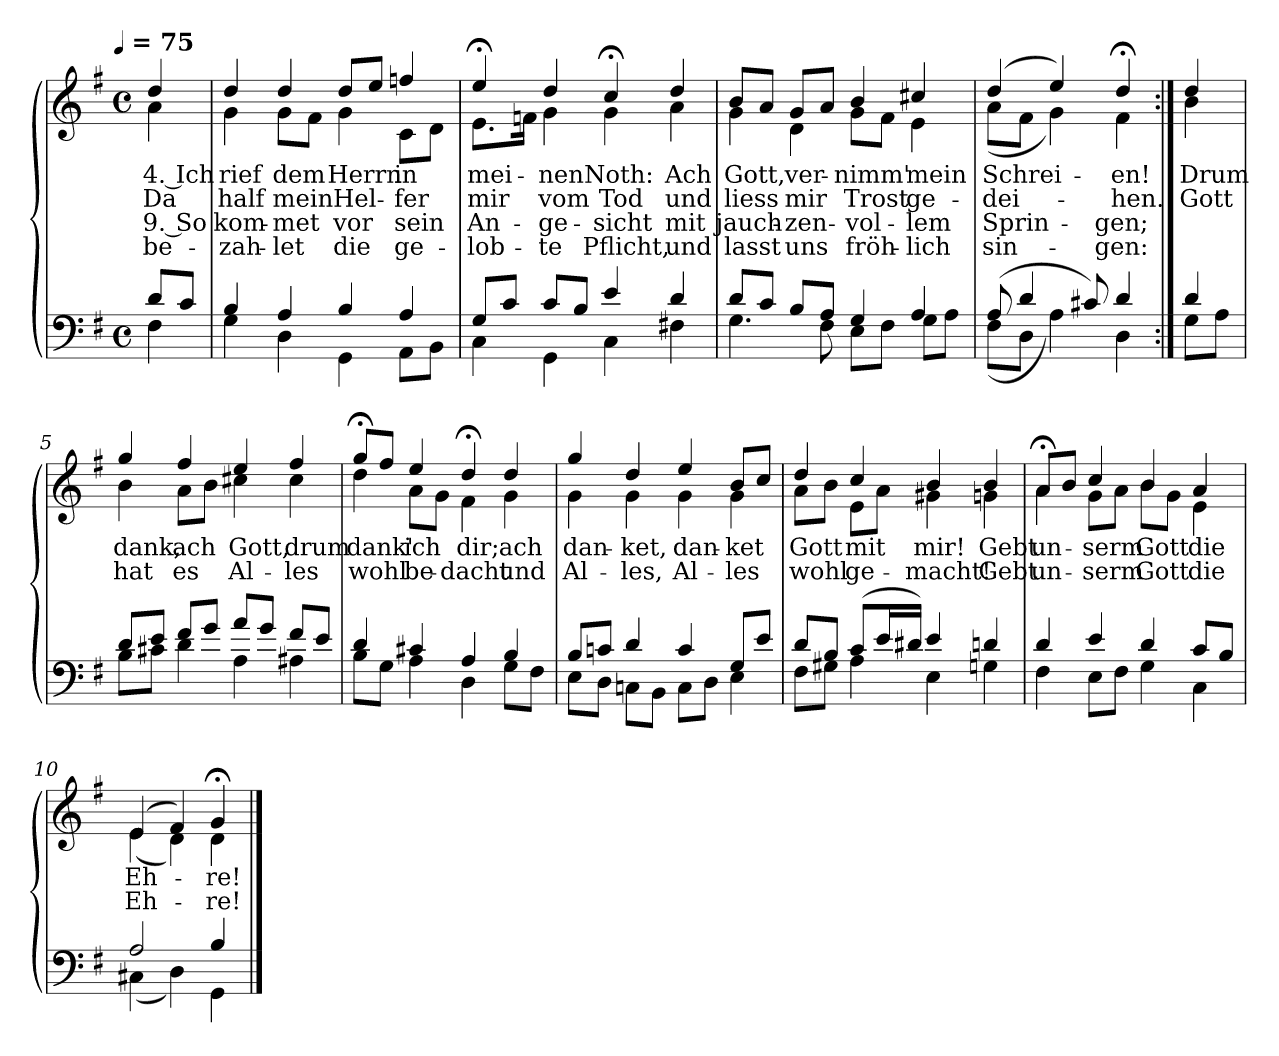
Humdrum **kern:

**kern	**kern	**text	**text	**text	**text	**dynam
*part1	*part1	*part1	*part1	*part1	*part1	*part1
*staff2	*staff1	*staff1	*staff1	*staff1	*staff1	*staff1/2
*clefF4	*clefG2	*	*	*	*	*
*k[f#]	*k[f#]	*	*	*	*	*
!!LO:TX:omd:t=[quarter] = 75
*M4/4	*M4/4	*	*	*	*	*
*met(c)	*met(c)	*	*	*	*	*
*MM75	*MM75	*	*	*	*	*
=	=	=	=	=	=	=
*^	*^	*	*	*	*	*
8dL	4F#	4dd	4a	4. Ich	Da	9. So	be-	.
8cJ	.	.	.	.	.	.	.	.
=1	=1	=1	=1	=1	=1	=1	=1	=1
4B	4G	4dd	4g	rief	half	kom-	-zah-	.
4A	4D	4dd	8gL	dem	mein	-met	-let	.
.	.	.	8f#J	.	.	.	.	.
4B	4GG	8ddL	4g	Herrn	Hel-	vor	die	.
.	.	8eeJ	.	.	.	.	.	.
4A	8AAL	4ffn	8cL	in	-fer	sein	ge-	.
.	8BBJ	.	8dJ	.	.	.	.	.
=2	=2	=2	=2	=2	=2	=2	=2	=2
8GL	4C	4ee;<	8.eL	mei-	mir	An-	-lob-	.
8cJ	.	.	.	.	.	.	.	.
.	.	.	16fnJk	.	.	.	.	.
8cL	4GG	4dd	4g	-nen	vom	-ge-	-te	.
8BJ	.	.	.	.	.	.	.	.
4e	4C	4cc;<	4g	Noth:	Tod	-sicht	Pflicht,	.
4d	4F#X	4dd	4a	Ach	und	mit	und	.
=3	=3	=3	=3	=3	=3	=3	=3	=3
8dL	4.G	8bL	4g	Gott,	liess	jauch-	lasst	.
8cJ	.	8aJ	.	.	.	.	.	.
8BL	.	8gL	4d	ver-	mir	-zen-	uns	.
8AJ	8F#	8aJ	.	.	.	.	.	.
4G	8EL	4b	8gL	-nimm'	Trost	-vol-	fröh-	.
.	8F#J	.	8f#J	.	.	.	.	.
4A	8GL	4cc#X	4e	mein	ge-	-lem	-lich	.
.	8AJ	.	.	.	.	.	.	.
=4	=4	=4	=4	=4	=4	=4	=4	=4
(8A	(>8F#L	(4dd	(8aL	Schrei-	-dei-	Sprin-	sin-	.
4d	8DJ	.	8f#J	.	.	.	.	.
.	4A)	4ee)	4g)	.	.	.	.	.
8c#X)	.	.	.	.	.	.	.	.
4d	4D	4dd;<	4f#	-en!	-hen.	-gen;	-gen:	.
!!LO:LB:g=z	!!
=:|!	=:|!	=:|!	=:|!	=:|!	=:|!	=:|!	=:|!	=:|!
4d	8GL	4dd	4b	Drum	Gott	.	.	.
.	8AJ	.	.	.	.	.	.	.
=5	=5	=5	=5	=5	=5	=5	=5	=5
8dL	8BL	4gg	4b	dank,	hat	.	.	.
8eJ	8c#XJ	.	.	.	.	.	.	.
8f#L	4d	4ff#	8aL	ach	es	.	.	.
8gJ	.	.	8bJ	.	.	.	.	.
8aL	4A	4ee	4cc#X	Gott,	Al-	.	.	.
8gJ	.	.	.	.	.	.	.	.
8f#L	4A#X	4ff#	4cc#	drum	-les	.	.	.
8eJ	.	.	.	.	.	.	.	.
=6	=6	=6	=6	=6	=6	=6	=6	=6
4d	8BL	8gg;<L	4dd	dank'	wohl	.	.	.
.	8GJ	8ff#J	.	.	.	.	.	.
4c#X	4A	4ee	8aL	ich	be-	.	.	.
.	.	.	8gJ	.	.	.	.	.
4A	4D	4dd;<	4f#	dir;	-dacht	.	.	.
4B	8GL	4dd	4g	ach	und	.	.	.
.	8F#J	.	.	.	.	.	.	.
=7	=7	=7	=7	=7	=7	=7	=7	=7
8BL	8EL	4gg	4g	dan-	Al-	.	.	.
8cnJ	8DJ	.	.	.	.	.	.	.
4d	8CnL	4dd	4g	-ket,	-les,	.	.	.
.	8BBJ	.	.	.	.	.	.	.
4c	8CL	4ee	4g	dan-	Al-	.	.	.
.	8DJ	.	.	.	.	.	.	.
8GL	4E	8bL	4g	-ket	-les	.	.	.
8eJ	.	8ccJ	.	.	.	.	.	.
!!LO:LB:g=z	!!
=8	=8	=8	=8	=8	=8	=8	=8	=8
*	*	*MM73	*	*	*	*	*	*
8dL	8F#L	4dd	8aL	Gott	wohl	.	.	.
8BJ	8G#XJ	.	8bJ	.	.	.	.	.
(8cL	4A	4cc	8eL	mit	ge-	.	.	♩ = 70
16eL	.	.	8aJ	.	.	.	.	.
16d#XJJ)	.	.	.	.	.	.	.	.
4e	4E	4b	4g#X	mir!	-macht!	.	.	.
4dn	4Gn	4b	4gn	Gebt	Gebt	.	.	♩ = 73
=9	=9	=9	=9	=9	=9	=9	=9	=9
4d	4F#	8a;<L	4a	un-	un-	.	.	.
.	.	8bJ	.	.	.	.	.	.
4e	8EL	4cc	8gL	-serm	-serm	.	.	.
.	8F#J	.	8aJ	.	.	.	.	.
4d	4G	4b	8bL	Gott	Gott	.	.	♩ = 72
.	.	.	8gJ	.	.	.	.	.
8cL	4C	4a	4e	die	die	.	.	♩ = 71
8BJ	.	.	.	.	.	.	.	.
=10	=10	=10	=10	=10	=10	=10	=10	=10
*	*	*MM70	*	*	*	*	*	*
2A	(4C#X	(4e	(4e	Eh-	Eh-	.	.	.
.	4D)	4f#)	4d)	.	.	.	.	♩ = 60
4B	4GG	4g;<	4d	-re!	-re!	.	.	.
*v	*v	*	*	*	*	*	*	*
*	*v	*v	*	*	*	*	*
==	==	==	==	==	==	==
*-	*-	*-	*-	*-	*-	*-
